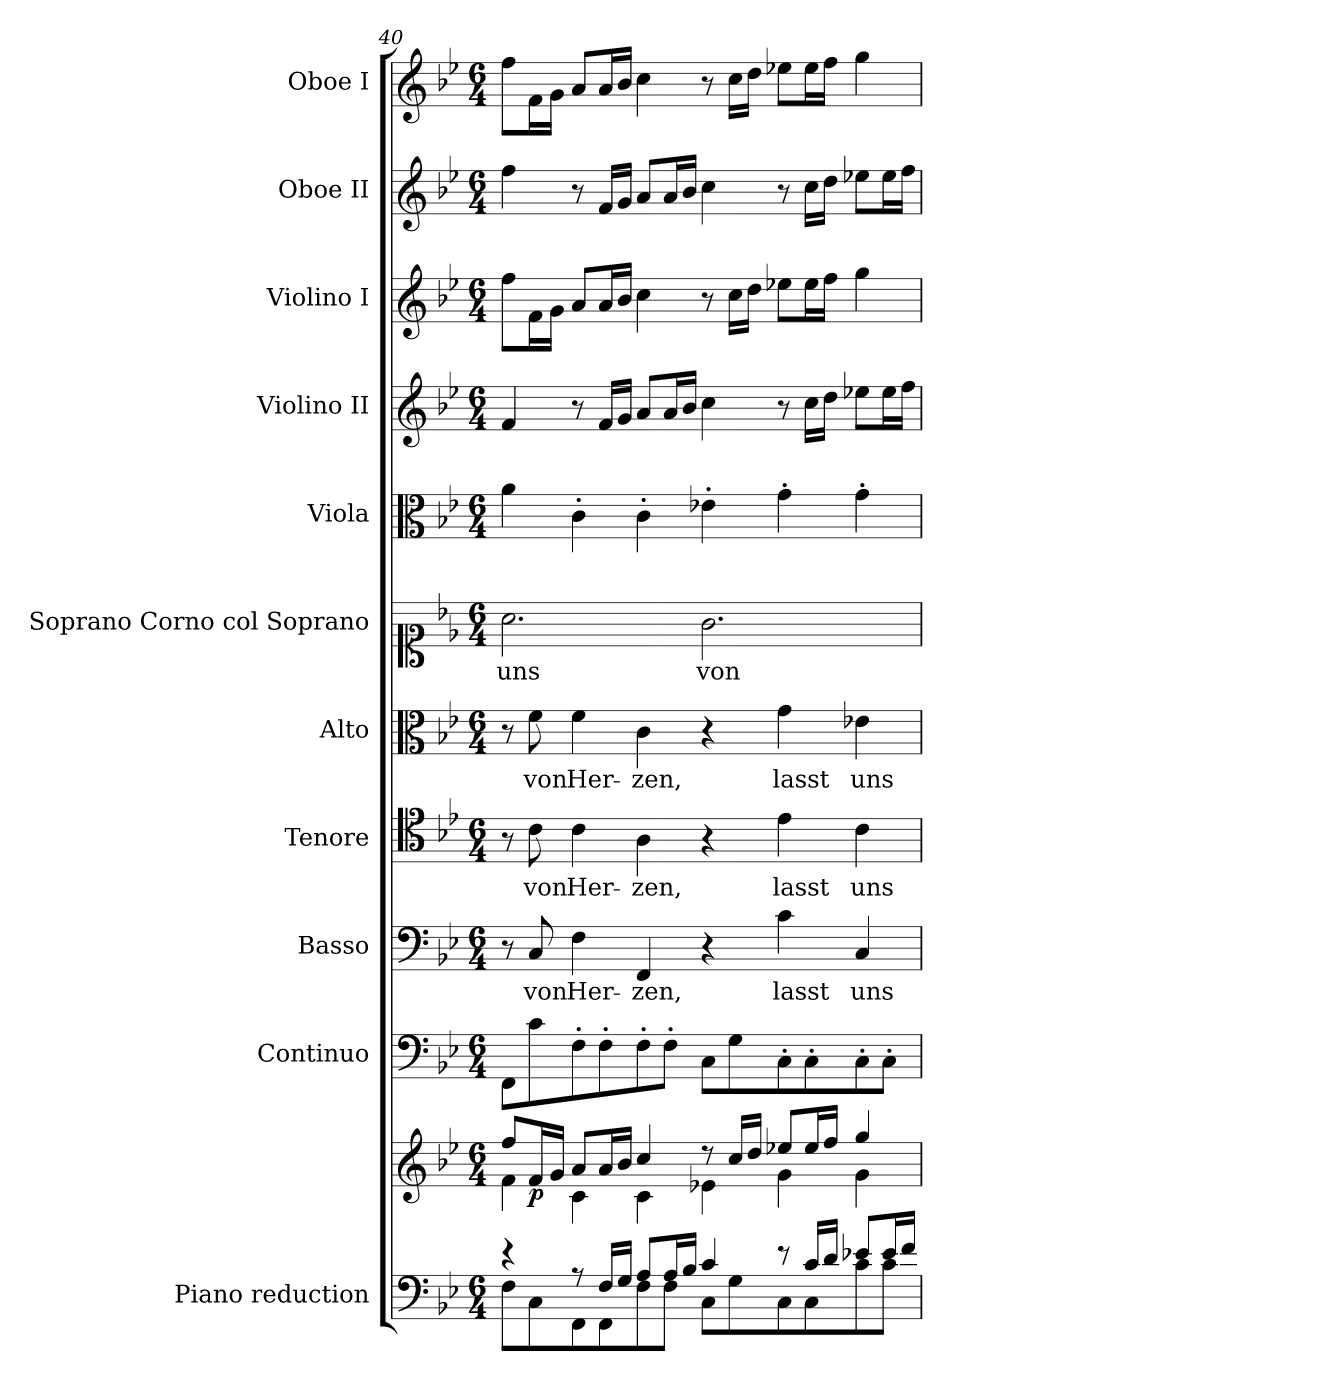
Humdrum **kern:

**kern	**kern	**dynam	**kern	**kern	**text	**kern	**text	**kern	**text	**kern	**text	**kern	**kern	**kern	**kern	**kern
*part11	*part11	*part11	*part10	*part9	*part9	*part8	*part8	*part7	*part7	*part6	*part6	*part5	*part4	*part3	*part2	*part1
*staff12	*staff11	*staff11/12	*staff10	*staff9	*staff9	*staff8	*staff8	*staff7	*staff7	*staff6	*staff6	*staff5	*staff4	*staff3	*staff2	*staff1
*I"Piano reduction	*	*	*I"Continuo	*I"Basso	*	*I"Tenore	*	*I"Alto	*	*I"Soprano Corno col Soprano	*	*I"Viola	*I"Violino II	*I"Violino I	*I"Oboe II	*I"Oboe I
*I'Pno	*	*	*	*	*	*	*	*	*	*	*	*I'Vla	*I'Vln	*I'Vln	*I'Ob	*I'Ob
!!LO:PB:g=z
*clefF4	*clefG2	*	*clefF4	*clefF4	*	*clefC4	*	*clefC3	*	*clefC1	*	*clefC3	*clefG2	*clefG2	*clefG2	*clefG2
*k[b-e-]	*k[b-e-]	*	*k[b-e-]	*k[b-e-]	*	*k[b-e-]	*	*k[b-e-]	*	*k[b-e-]	*	*k[b-e-]	*k[b-e-]	*k[b-e-]	*k[b-e-]	*k[b-e-]
*M6/4	*M6/4	*	*M6/4	*M6/4	*	*M6/4	*	*M6/4	*	*M6/4	*	*M6/4	*M6/4	*M6/4	*M6/4	*M6/4
=40	=40	=40	=40	=40	=40	=40	=40	=40	=40	=40	=40	=40	=40	=40	=40	=40
*^	*^	*	*	*	*	*	*	*	*	*	*	*	*	*	*	*
!	!	!	!	!	!	!	!	!	!	!	!	!	!LO:LY:b	!	!	!	!	!
4r	8F\L	8ff/L	4f\	.	8FF\L	8r	.	8r	.	8r	.	2.a\	uns	4a\	4f/	8ff\L	4ff\	8ff\L
!	!	!	!	!LO:DY:b	!	!	!LO:LY:b	!	!LO:LY:b	!	!LO:LY:b	!	!	!	!	!	!	!
.	8C\	16f/L	.	p	8c\	8C/	von	8c\	von	8f\	von	.	.	.	.	16f\L	.	16f\L
.	.	16g/JJ	.	.	.	.	.	.	.	.	.	.	.	.	.	16g\JJ	.	16g\JJ
!	!	!	!	!	!	!	!LO:LY:b	!	!LO:LY:b	!	!LO:LY:b	!	!	!	!	!	!	!
8r	8FF\	8a/L	4c\	.	8F'\	4F\	Her-	4c\	Her-	4f\	Her-	.	.	4c'\	8r	8a/L	8r	8a/L
16F/LL	8FF\	16a/L	.	.	8F'\	.	.	.	.	.	.	.	.	.	16f/LL	16a/L	16f/LL	16a/L
16G/JJ	.	16b-/JJ	.	.	.	.	.	.	.	.	.	.	.	.	16g/JJ	16b-/JJ	16g/JJ	16b-/JJ
!	!	!	!	!	!	!	!LO:LY:b	!	!LO:LY:b	!	!LO:LY:b	!	!	!	!	!	!	!
8A/L	8F\	4cc/	4c\	.	8F'\	4FF/	-zen,	4A\	-zen,	4c\	-zen,	.	.	4c'\	8a/L	4cc\	8a/L	4cc\
16A/L	8F\J	.	.	.	8F'\J	.	.	.	.	.	.	.	.	.	16a/L	.	16a/L	.
16B-/JJ	.	.	.	.	.	.	.	.	.	.	.	.	.	.	16b-/JJ	.	16b-/JJ	.
!	!	!	!	!	!	!	!	!	!	!	!	!	!LO:LY:b	!	!	!	!	!
4c/	8C\L	8r	4e-X\	.	8C\L	4r	.	4r	.	4r	.	2.g\	von	4e-X'\	4cc\	8r	4cc\	8r
.	8G\	16cc/LL	.	.	8G\	.	.	.	.	.	.	.	.	.	.	16cc\LL	.	16cc\LL
.	.	16dd/JJ	.	.	.	.	.	.	.	.	.	.	.	.	.	16dd\JJ	.	16dd\JJ
!	!	!	!	!	!	!	!LO:LY:b	!	!LO:LY:b	!	!LO:LY:b	!	!	!	!	!	!	!
8r	8C\	8ee-X/L	4g\	.	8C'\	4c\	lasst	4e-\	lasst	4g\	lasst	.	.	4g'\	8r	8ee-X\L	8r	8ee-X\L
16c/LL	8C\	16ee-/L	.	.	8C'\	.	.	.	.	.	.	.	.	.	16cc\LL	16ee-\L	16cc\LL	16ee-\L
16d/JJ	.	16ff/JJ	.	.	.	.	.	.	.	.	.	.	.	.	16dd\JJ	16ff\JJ	16dd\JJ	16ff\JJ
!	!	!	!	!	!	!	!LO:LY:b	!	!LO:LY:b	!	!LO:LY:b	!	!	!	!	!	!	!
8e-X/L	8c\	4gg/	4g\	.	8C'\	4C/	uns	4c\	uns	4e-X\	uns	.	.	4g'\	8ee-X\L	4gg\	8ee-X\L	4gg\
16e-/L	8c\J	.	.	.	8C'\J	.	.	.	.	.	.	.	.	.	16ee-\L	.	16ee-\L	.
16f/JJ	.	.	.	.	.	.	.	.	.	.	.	.	.	.	16ff\JJ	.	16ff\JJ	.
*v	*v	*	*	*	*	*	*	*	*	*	*	*	*	*	*	*	*	*
*	*v	*v	*	*	*	*	*	*	*	*	*	*	*	*	*	*	*
=	=	=	=	=	=	=	=	=	=	=	=	=	=	=	=	=
*-	*-	*-	*-	*-	*-	*-	*-	*-	*-	*-	*-	*-	*-	*-	*-	*-
